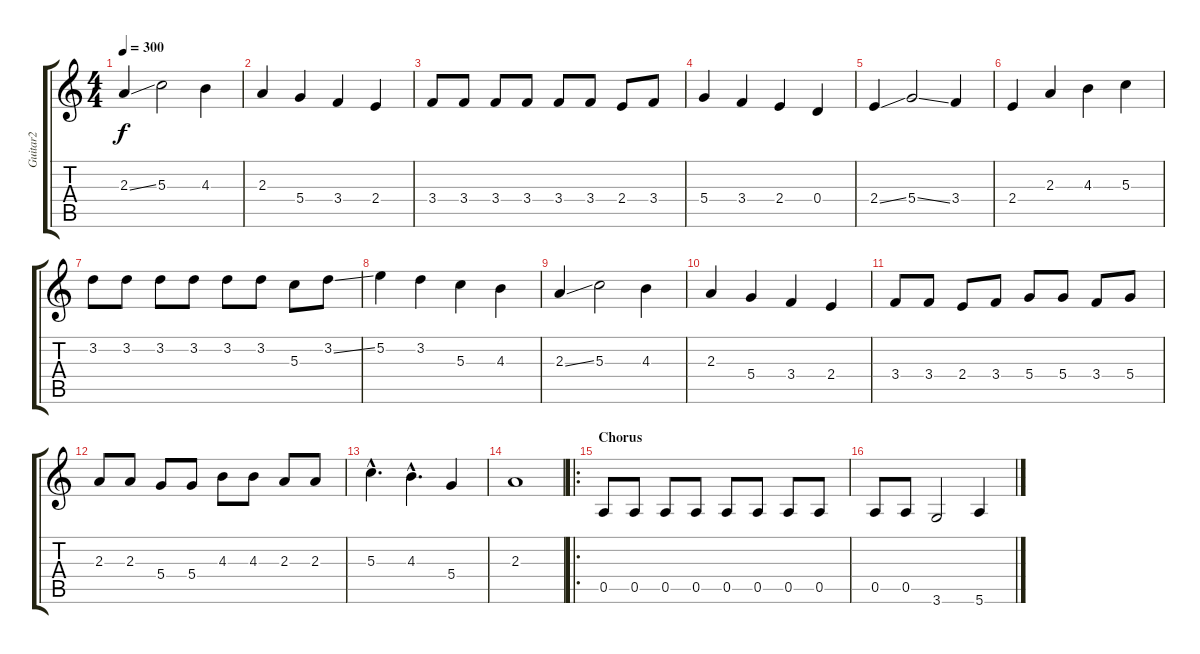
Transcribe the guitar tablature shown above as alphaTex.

\track ("Guitar2" "Guitar2") {instrument overdrivenguitar}
\staff {score tabs}
\tuning (E4 B3 G3 D3 A2 E2) {hide}
\ts (4 4)
\tempo 300
\clef g2
\ks c
2.3{ss}.4{dy f} 5.3.2 4.3.4 |
2.3.4 5.4.4 3.4.4 2.4.4 |
3.4.8 3.4.8 3.4.8 3.4.8 3.4.8 3.4.8 2.4.8 3.4.8 |
5.4.4 3.4.4 2.4.4 0.4.4 |
2.4{ss}.4 5.4{ss}.2 3.4.4 |
2.4.4 2.3.4 4.3.4 5.3.4 |
3.2.8 3.2.8 3.2.8 3.2.8 3.2.8 3.2.8 5.3.8 3.2{ss}.8 |
5.2.4 3.2.4 5.3.4 4.3.4 |
2.3{ss}.4 5.3.2 4.3.4 |
2.3.4 5.4.4 3.4.4 2.4.4 |
3.4.8 3.4.8 2.4.8 3.4.8 5.4.8 5.4.8 3.4.8 5.4.8 |
2.3.8 2.3.8 5.4.8 5.4.8 4.3.8 4.3.8 2.3.8 2.3.8 |
5.3{hac}.4{d} 4.3{hac}.4{d} 5.4.4 |
2.3.1 |
\ro
\section ("" "Chorus")
0.5.8 0.5.8 0.5.8 0.5.8 0.5.8 0.5.8 0.5.8 0.5.8 |
0.5.8 0.5.8 3.6.2 5.6.4
